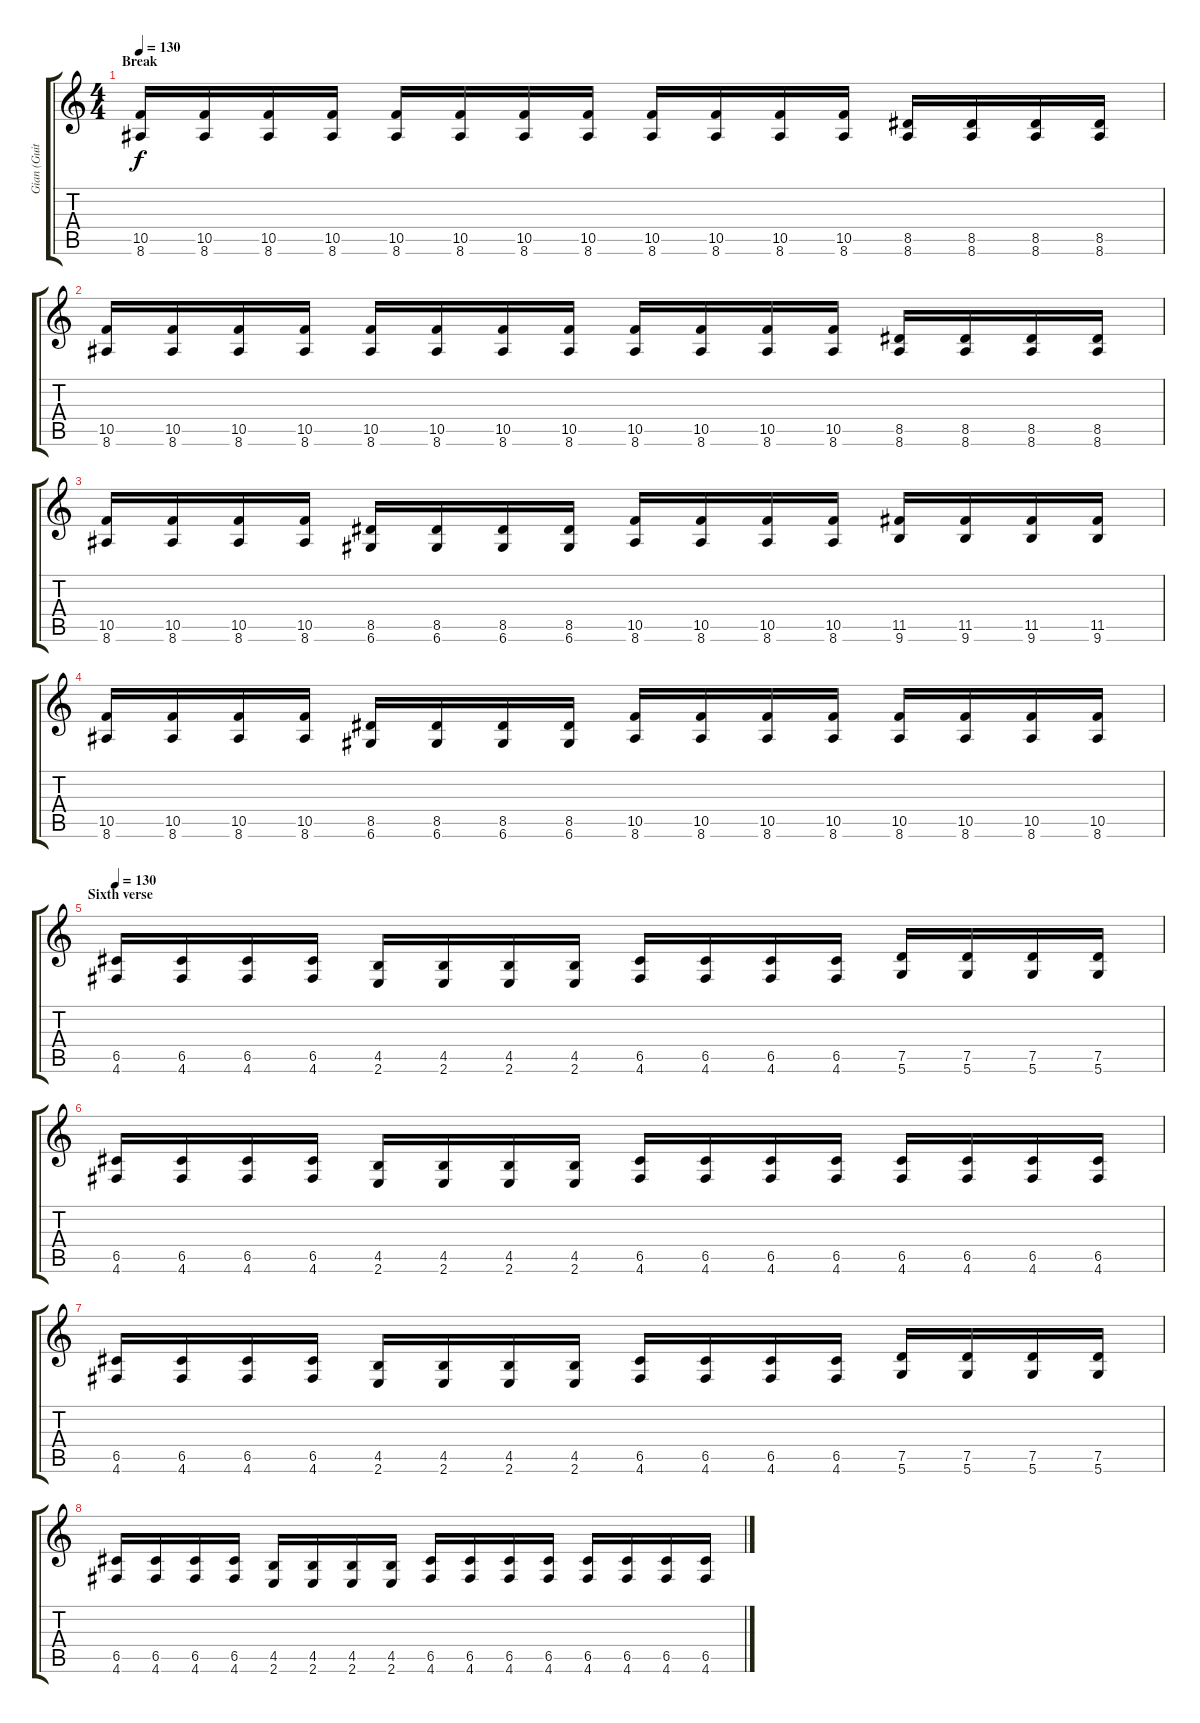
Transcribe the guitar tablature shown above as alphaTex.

\track ("Gian (Guitar)" "Gian (Guit") {instrument overdrivenguitar}
\staff {score tabs}
\tuning (D4 A3 F3 C3 G2 D2) {hide}
\ts (4 4)
\section ("" "Break")
\tempo 130
\clef g2
\ks c
(10.5 8.6).16{dy f} (10.5 8.6).16 (10.5 8.6).16 (10.5 8.6).16 (10.5 8.6).16 (10.5 8.6).16 (10.5 8.6).16 (10.5 8.6).16 (10.5 8.6).16 (10.5 8.6).16 (10.5 8.6).16 (10.5 8.6).16 (8.5 8.6).16 (8.5 8.6).16 (8.5 8.6).16 (8.5 8.6).16 |
(10.5 8.6).16 (10.5 8.6).16 (10.5 8.6).16 (10.5 8.6).16 (10.5 8.6).16 (10.5 8.6).16 (10.5 8.6).16 (10.5 8.6).16 (10.5 8.6).16 (10.5 8.6).16 (10.5 8.6).16 (10.5 8.6).16 (8.5 8.6).16 (8.5 8.6).16 (8.5 8.6).16 (8.5 8.6).16 |
(10.5 8.6).16 (10.5 8.6).16 (10.5 8.6).16 (10.5 8.6).16 (8.5 6.6).16 (8.5 6.6).16 (8.5 6.6).16 (8.5 6.6).16 (10.5 8.6).16 (10.5 8.6).16 (10.5 8.6).16 (10.5 8.6).16 (11.5 9.6).16 (11.5 9.6).16 (11.5 9.6).16 (11.5 9.6).16 |
(10.5 8.6).16 (10.5 8.6).16 (10.5 8.6).16 (10.5 8.6).16 (8.5 6.6).16 (8.5 6.6).16 (8.5 6.6).16 (8.5 6.6).16 (10.5 8.6).16 (10.5 8.6).16 (10.5 8.6).16 (10.5 8.6).16 (10.5 8.6).16 (10.5 8.6).16 (10.5 8.6).16 (10.5 8.6).16 |
\section ("" "Sixth verse")
\tempo 130
(6.5 4.6).16 (6.5 4.6).16 (6.5 4.6).16 (6.5 4.6).16 (4.5 2.6).16 (4.5 2.6).16 (4.5 2.6).16 (4.5 2.6).16 (6.5 4.6).16 (6.5 4.6).16 (6.5 4.6).16 (6.5 4.6).16 (7.5 5.6).16 (7.5 5.6).16 (7.5 5.6).16 (7.5 5.6).16 |
(6.5 4.6).16 (6.5 4.6).16 (6.5 4.6).16 (6.5 4.6).16 (4.5 2.6).16 (4.5 2.6).16 (4.5 2.6).16 (4.5 2.6).16 (6.5 4.6).16 (6.5 4.6).16 (6.5 4.6).16 (6.5 4.6).16 (6.5 4.6).16 (6.5 4.6).16 (6.5 4.6).16 (6.5 4.6).16 |
(6.5 4.6).16 (6.5 4.6).16 (6.5 4.6).16 (6.5 4.6).16 (4.5 2.6).16 (4.5 2.6).16 (4.5 2.6).16 (4.5 2.6).16 (6.5 4.6).16 (6.5 4.6).16 (6.5 4.6).16 (6.5 4.6).16 (7.5 5.6).16 (7.5 5.6).16 (7.5 5.6).16 (7.5 5.6).16 |
(6.5 4.6).16 (6.5 4.6).16 (6.5 4.6).16 (6.5 4.6).16 (4.5 2.6).16 (4.5 2.6).16 (4.5 2.6).16 (4.5 2.6).16 (6.5 4.6).16 (6.5 4.6).16 (6.5 4.6).16 (6.5 4.6).16 (6.5 4.6).16 (6.5 4.6).16 (6.5 4.6).16 (6.5 4.6).16
